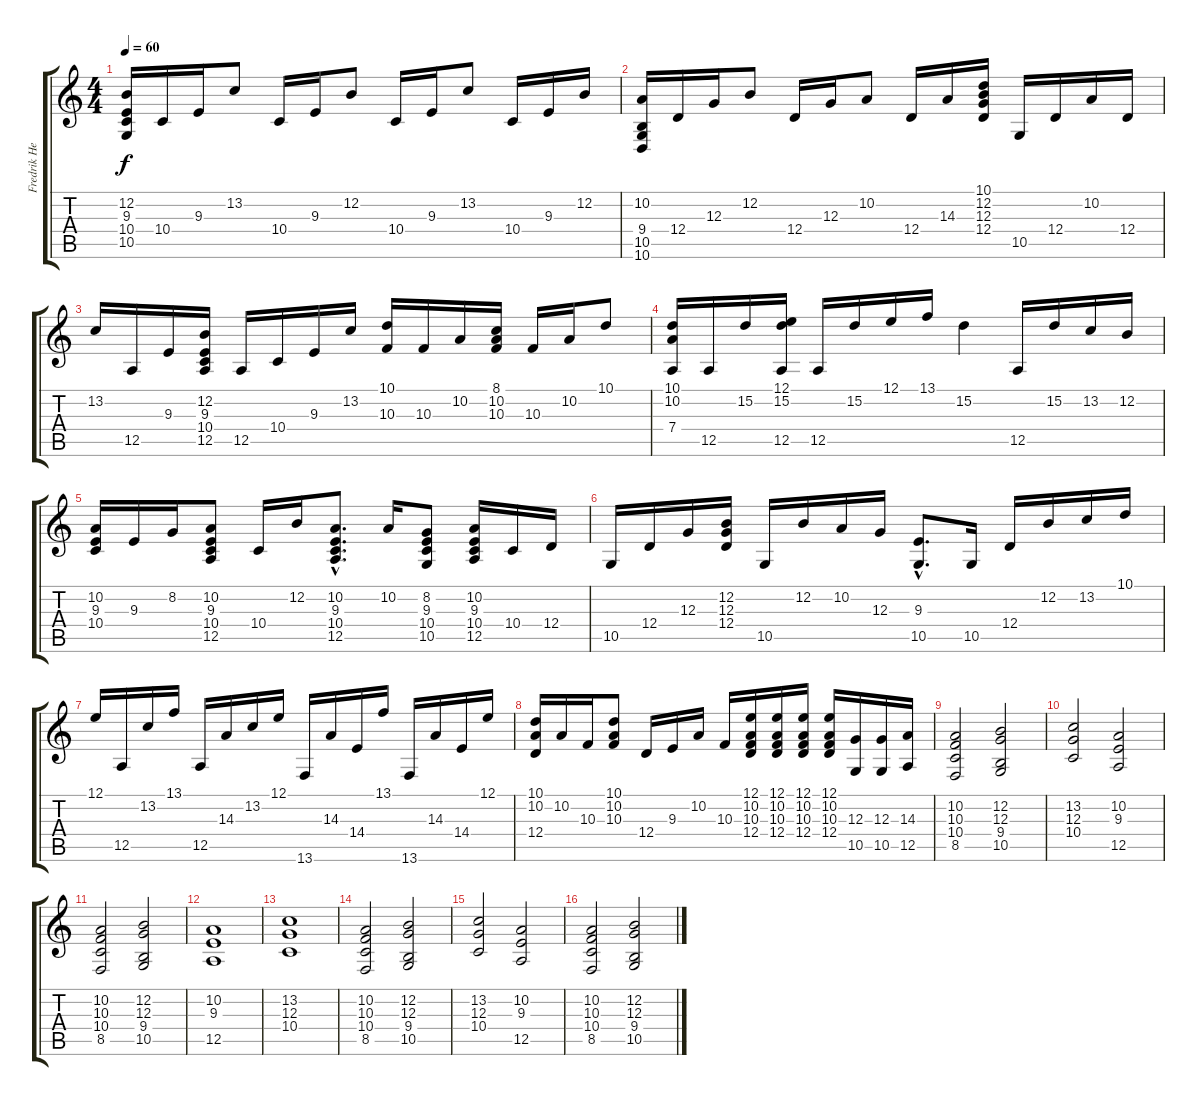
\track ("Fredrik Hermansson" "Fredrik He") {instrument brightacousticpiano}
\staff {score tabs}
\tuning (E4 B3 G3 D3 A2 E2) {hide}
\ts (4 4)
\tempo 60
\clef g2
\ks c
(12.2 9.3 10.4 10.5).16{dy f} 10.4.16 9.3.16 13.2.8 10.4.16 9.3.16 12.2.8 10.4.16 9.3.16 13.2.8 10.4.16 9.3.16 12.2.16 |
(10.2 9.4 10.5 10.6).16 12.4.16 12.3.16 12.2.8 12.4.16 12.3.16 10.2.8 12.4.16 14.3.16 (10.1 12.2 12.3 12.4).16 10.5.16 12.4.16 10.2.16 12.4.16 |
13.2.16 12.5.16 9.3.16 (12.2 9.3 10.4 12.5).16 12.5.16 10.4.16 9.3.16 13.2.16 (10.1 10.3).16 10.3.16 10.2.16 (8.1 10.2 10.3).16 10.3.16 10.2.16 10.1.8 |
(10.1 10.2 7.4).16 12.5.16 15.2.16 (12.1 15.2 12.5).16 12.5.16 15.2.16 12.1.16 13.1.16 15.2.4 12.5.16 15.2.16 13.2.16 12.2.16 |
(10.2 9.3 10.4).16 9.3.16 8.2.16 (10.2 9.3 10.4 12.5).8 10.4.16 12.2.16 (10.2{hac} 9.3{hac} 10.4{hac} 12.5{hac}).8{d} 10.2.16 (8.2 9.3 10.4 10.5).8 (10.2 9.3 10.4 12.5).16 10.4.16 12.4.16 |
10.5.16 12.4.16 12.3.16 (12.2 12.3 12.4).16 10.5.16 12.2.16 10.2.16 12.3.16 (9.3{hac} 10.5{hac}).8{d} 10.5.16 12.4.16 12.2.16 13.2.16 10.1.16 |
12.1.16 12.5.16 13.2.16 13.1.16 12.5.16 14.3.16 13.2.16 12.1.16 13.6.16 14.3.16 14.4.16 13.1.16 13.6.16 14.3.16 14.4.16 12.1.16 |
(10.1 10.2 12.4).16 10.2.16 10.3.16 (10.1 10.2 10.3).8 12.4.16 9.3.16 10.2.16 10.3.16 (12.1 10.2 10.3 12.4).16 (12.1 10.2 10.3 12.4).16 (12.1 10.2 10.3 12.4).16 (12.1 10.2 10.3 12.4).16 (12.3 10.5).16 (12.3 10.5).16 (14.3 12.5).16 |
(10.2 10.3 10.4 8.5).2{volume 10 instrument stringensemble1} (12.2 12.3 9.4 10.5).2 |
(13.2 12.3 10.4).2 (10.2 9.3 12.5).2 |
(10.2 10.3 10.4 8.5).2 (12.2 12.3 9.4 10.5).2 |
(10.2 9.3 12.5).1 |
(13.2 12.3 10.4).1 |
(10.2 10.3 10.4 8.5).2 (12.2 12.3 9.4 10.5).2 |
(13.2 12.3 10.4).2 (10.2 9.3 12.5).2 |
(10.2 10.3 10.4 8.5).2 (12.2 12.3 9.4 10.5).2
